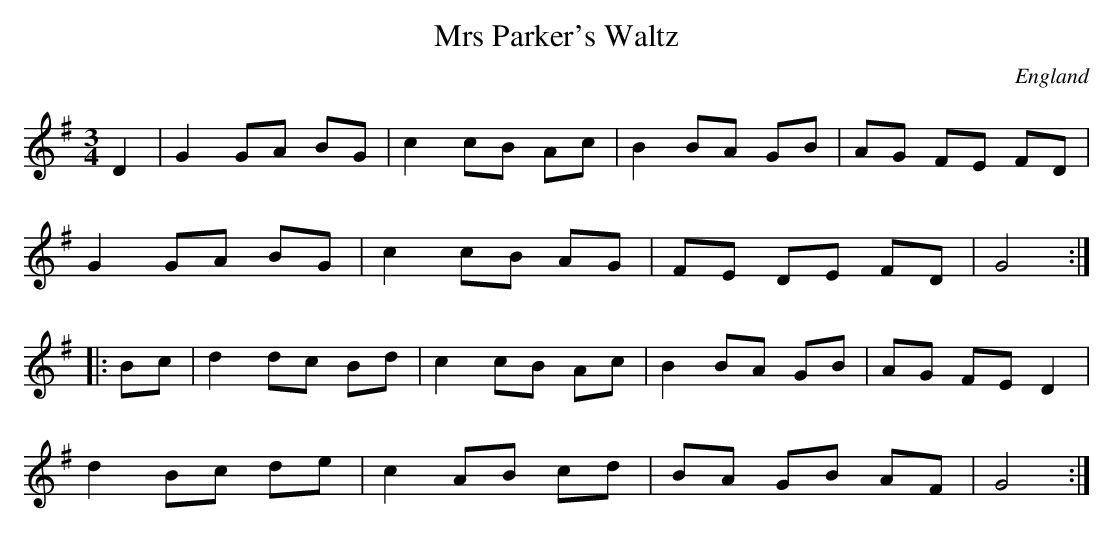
X:1
T:Mrs Parker's Waltz
O:England
M:3/4
K:G
D2|\
G2 GA BG | c2 cB Ac | B2 BA GB | AG FE FD |
G2 GA BG | c2 cB AG | FE DE FD | G4 :|*
|:Bc |\
d2 dc Bd | c2 cB Ac | B2 BA GB | AG FE D2 |
d2 Bc de | c2 AB cd | BA GB AF | G4 :|**
